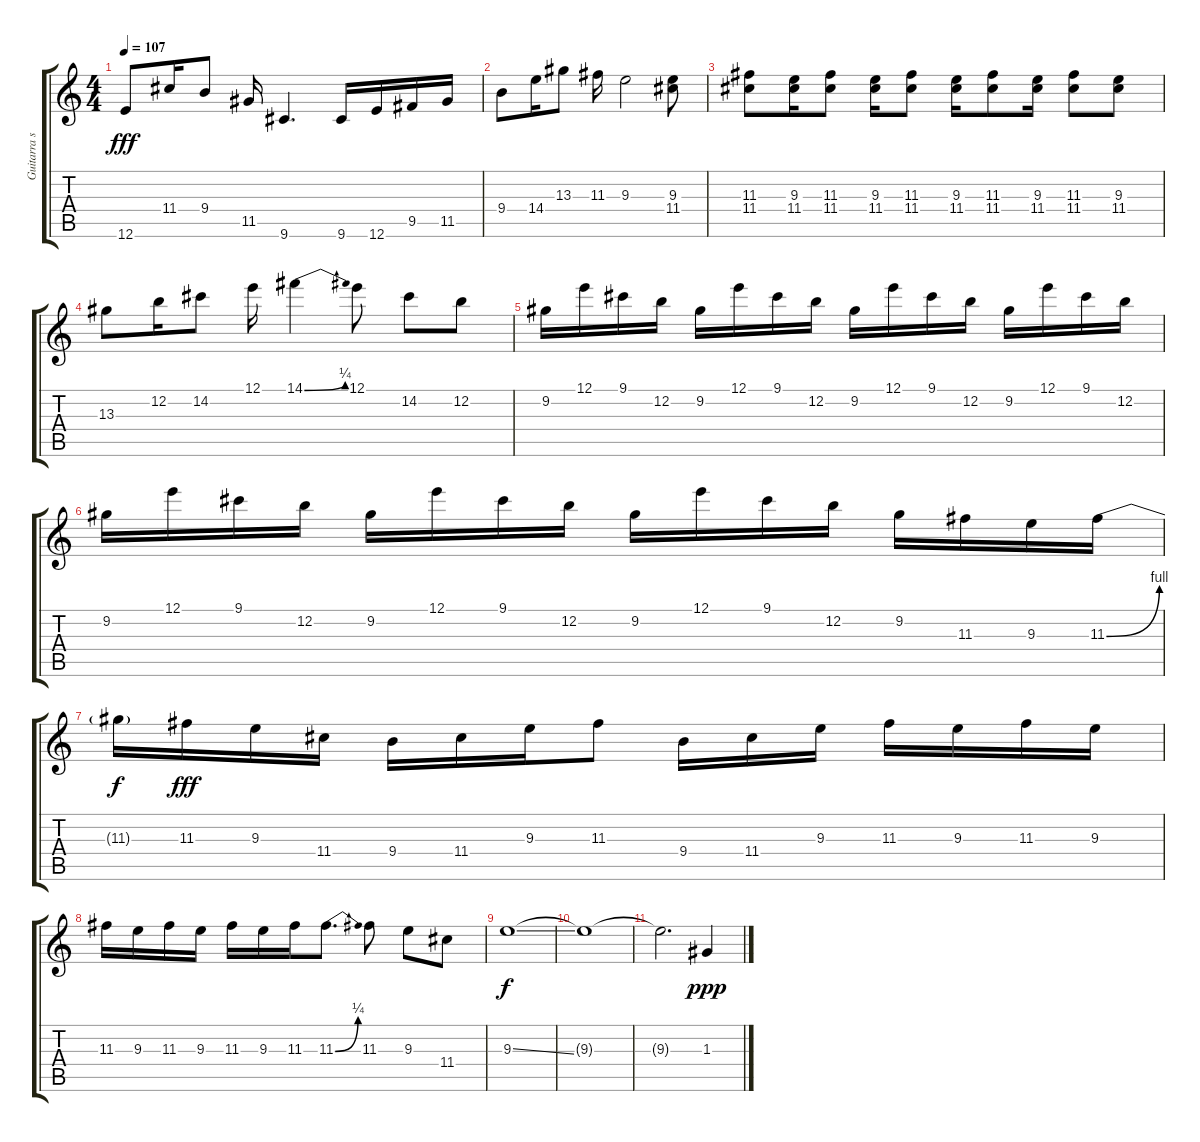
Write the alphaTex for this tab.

\track ("Guitarra solo" "Guitarra s") {instrument overdrivenguitar}
\staff {score tabs}
\tuning (E4 B3 G3 D3 A2 E2) {hide}
\ts (4 4)
\tempo 107
\clef g2
\ks c
12.6.8{dy fff} 11.4.16 9.4.8 11.5.16 9.6.4{d} 9.6.16 12.6.16 9.5.16 11.5.16 |
9.4.8 14.4.16 13.3.8 11.3.16 9.3.2 (9.3 11.4).8 |
(11.3 11.4).8 (9.3 11.4).16 (11.3 11.4).8 (9.3 11.4).16 (11.3 11.4).8 (9.3 11.4).16 (11.3 11.4).8 (9.3 11.4).16 (11.3 11.4).8 (9.3 11.4).8 |
13.3.8 12.2.16 14.2.8 12.1.16 14.1{be (bend 0 0 60 1)}.4 12.1.8 14.2.8 12.2.8 |
9.2.16 12.1.16 9.1.16 12.2.16 9.2.16 12.1.16 9.1.16 12.2.16 9.2.16 12.1.16 9.1.16 12.2.16 9.2.16 12.1.16 9.1.16 12.2.16 |
9.2.16 12.1.16 9.1.16 12.2.16 9.2.16 12.1.16 9.1.16 12.2.16 9.2.16 12.1.16 9.1.16 12.2.16 9.2.16 11.3.16 9.3.16 11.3{be (bend 0 0 60 4)}.16 |
11.3{t}.16{dy f} 11.3.16{dy fff} 9.3.16 11.4.16 9.4.16 11.4.16 9.3.16 11.3.8 9.4.16 11.4.16 9.3.16 11.3.16 9.3.16 11.3.16 9.3.16 |
11.3.16 9.3.16 11.3.16 9.3.16 11.3.16 9.3.16 11.3.16 11.3{be (bend 0 0 60 1)}.8{d} 11.3.8 9.3.8 11.4.8 |
9.3{ss}.1{dy f} |
9.3{t}.1 |
9.3{t}.2{d} 1.3.4{dy ppp}
